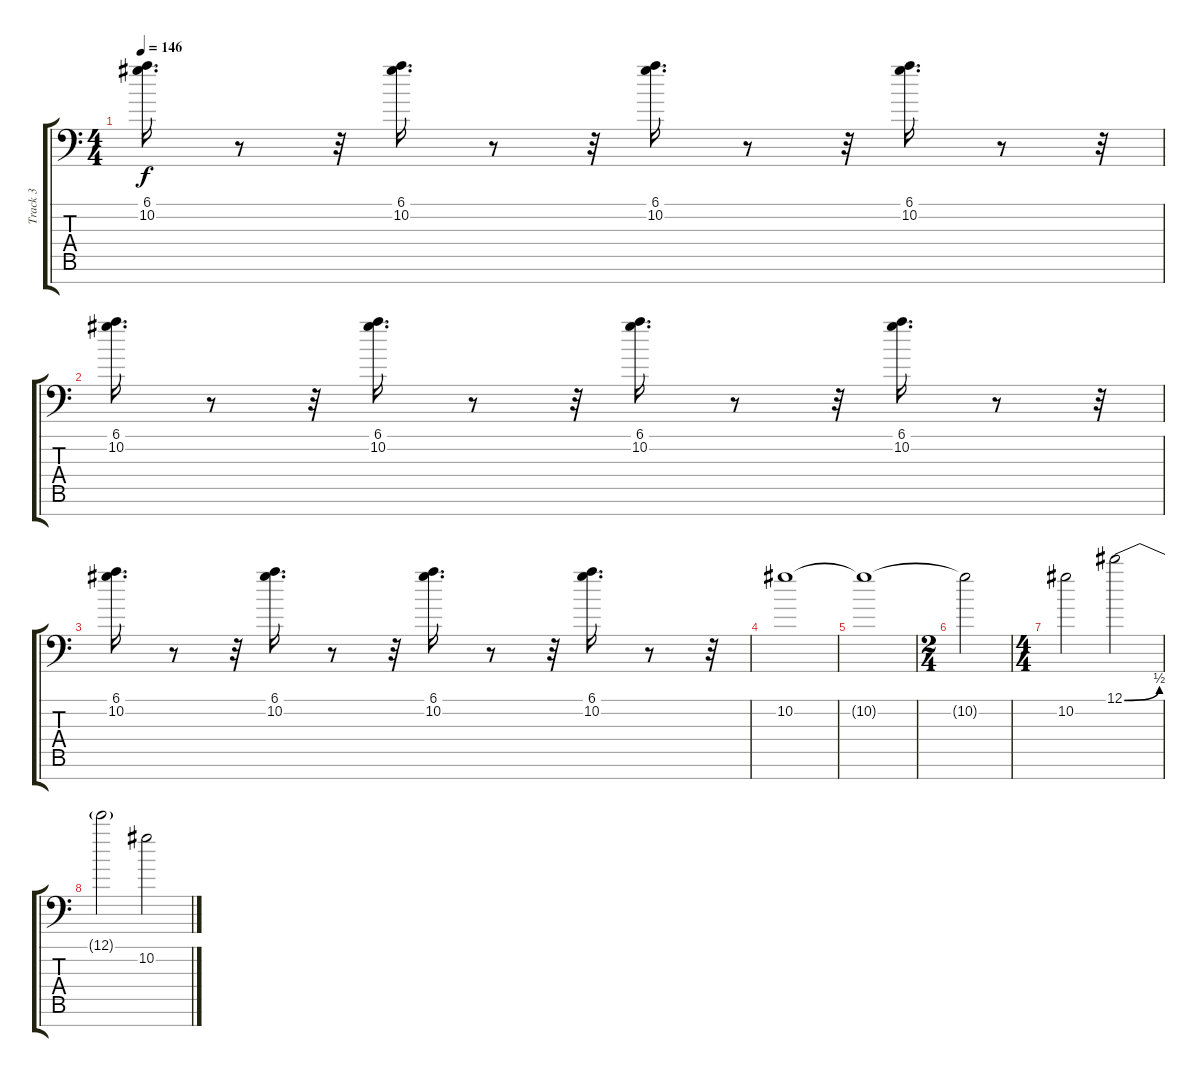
\track ("Track 3" "Track 3") {instrument distortionguitar}
\staff {score tabs}
\tuning (Eb4 Bb3 Gb3 Db3 Ab2 Eb2 Ab1) {hide}
\ts (4 4)
\tempo 146
\clef f4
\ks c
(6.1 10.2).16{d dy f} r.8 r.32 (6.1 10.2).16{d} r.8 r.32 (6.1 10.2).16{d} r.8 r.32 (6.1 10.2).16{d} r.8 r.32 |
(6.1 10.2).16{d} r.8 r.32 (6.1 10.2).16{d} r.8 r.32 (6.1 10.2).16{d} r.8 r.32 (6.1 10.2).16{d} r.8 r.32 |
(6.1 10.2).16{d} r.8 r.32 (6.1 10.2).16{d} r.8 r.32 (6.1 10.2).16{d} r.8 r.32 (6.1 10.2).16{d} r.8 r.32 |
10.2.1 |
10.2{t}.1 |
\ts (2 4)
10.2{t}.2 |
\ts (4 4)
10.2.2 12.1{be (bend 0 0 60 2)}.2 |
12.1{t}.2 10.2.2
